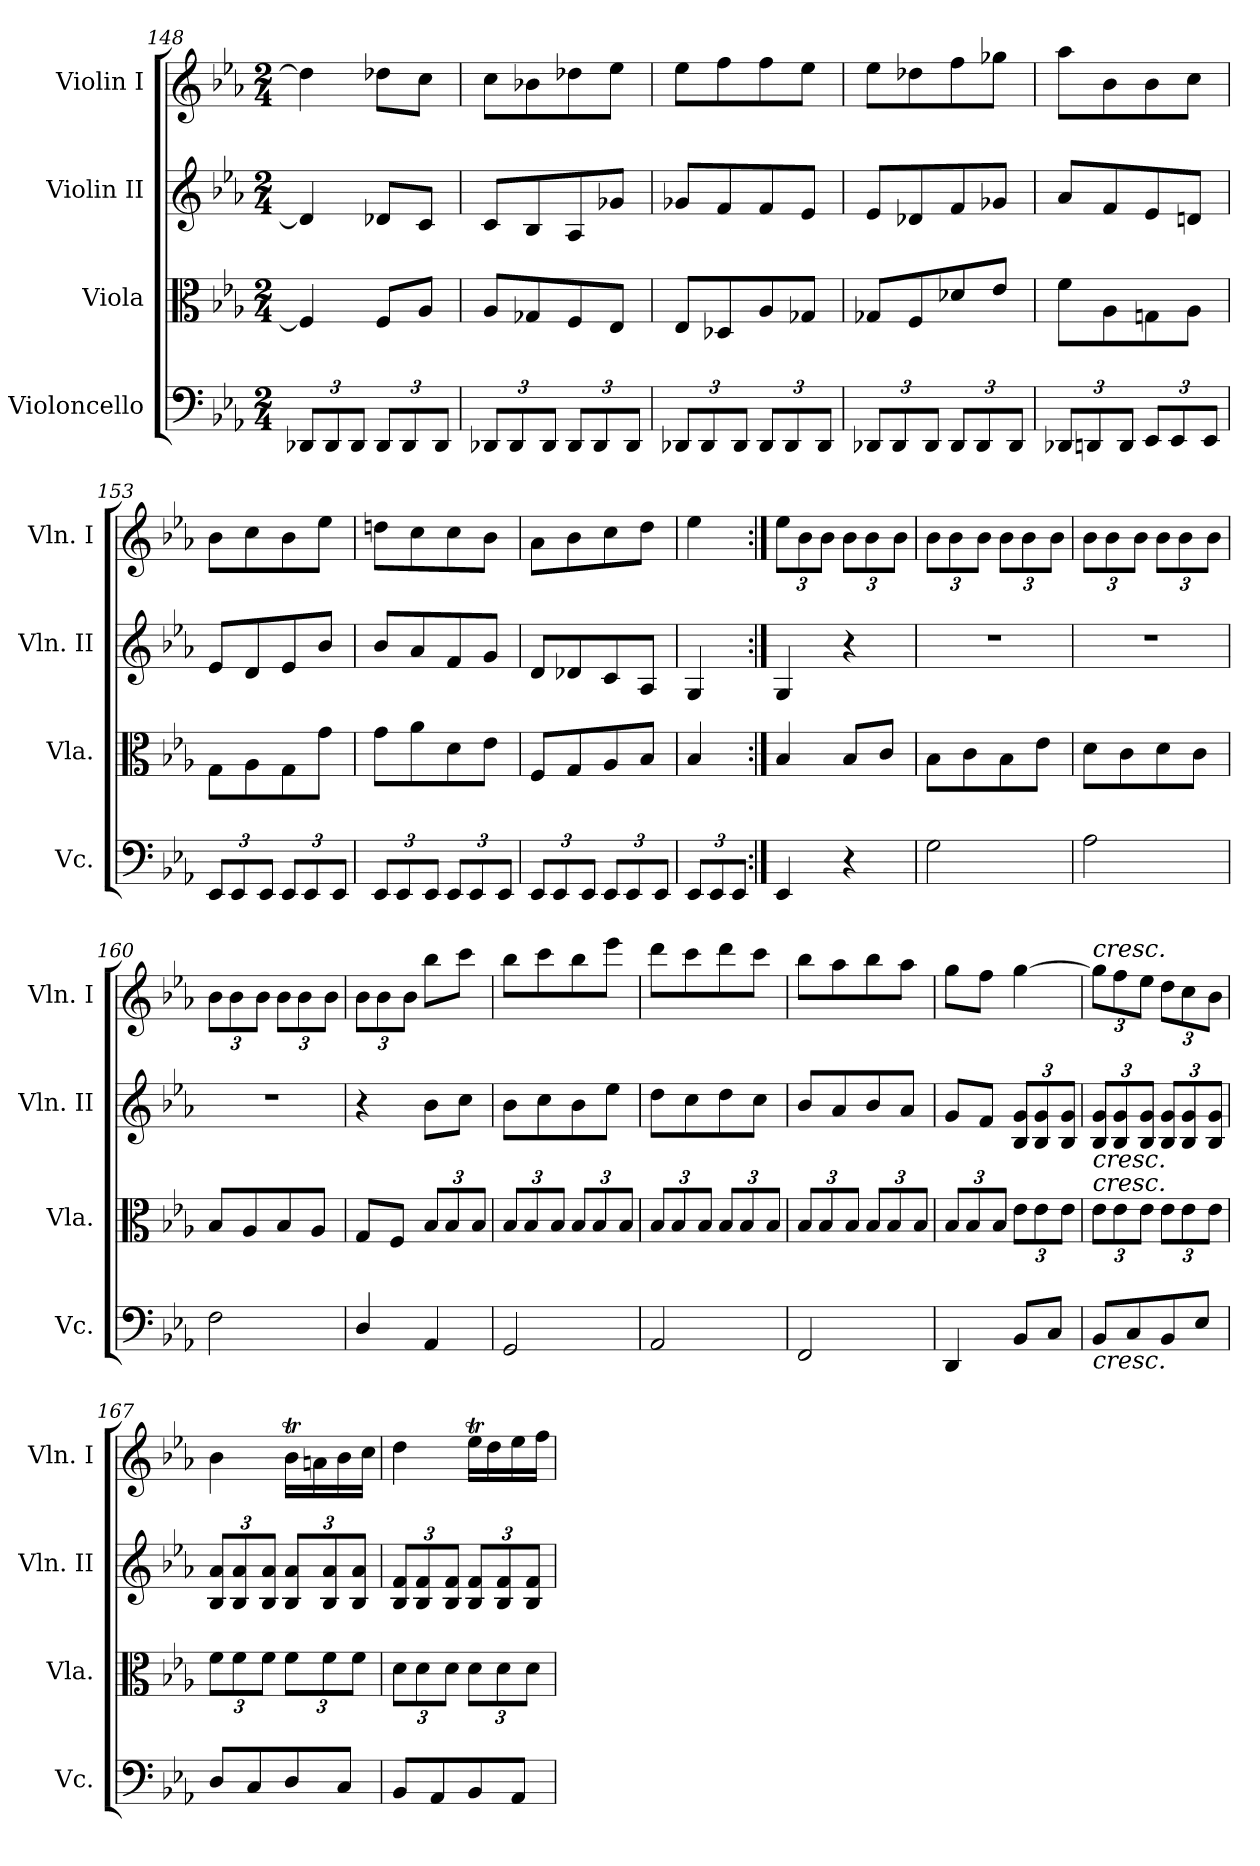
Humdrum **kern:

**kern	**kern	**kern	**kern
*part4	*part3	*part2	*part1
*staff4	*staff3	*staff2	*staff1
*I"Violoncello	*I"Viola	*I"Violin II	*I"Violin I
*I'Vc.	*I'Vla.	*I'Vln. II	*I'Vln. I
*clefF4	*clefC3	*clefG2	*clefG2
*k[b-e-a-]	*k[b-e-a-]	*k[b-e-a-]	*k[b-e-a-]
*M2/4	*M2/4	*M2/4	*M2/4
*Xbrackettup	*	*	*
=148	=148	=148	=148
12DD-X/L	4F/]	4d-/]	4dd-\]
12DD-/	.	.	.
12DD-/J	.	.	.
12DD-/L	8F/L	8d-X/L	8dd-X\L
12DD-/	.	.	.
.	8A-/J	8c/J	8cc\J
12DD-/J	.	.	.
=149	=149	=149	=149
12DD-X/L	8A-/L	8c/L	8cc\L
12DD-/	.	.	.
.	8G-X/	8B-/	8b-X\
12DD-/J	.	.	.
12DD-/L	8F/	8A-/	8dd-X\
12DD-/	.	.	.
.	8E-/J	8g-X/J	8ee-\J
12DD-/J	.	.	.
=150	=150	=150	=150
12DD-X/L	8E-/L	8g-X/L	8ee-\L
12DD-/	.	.	.
.	8D-X/	8f/	8ff\
12DD-/J	.	.	.
12DD-/L	8A-/	8f/	8ff\
12DD-/	.	.	.
.	8G-X/J	8e-/J	8ee-\J
12DD-/J	.	.	.
=151	=151	=151	=151
12DD-X/L	8G-X/L	8e-/L	8ee-\L
12DD-/	.	.	.
.	8F/	8d-X/	8dd-X\
12DD-/J	.	.	.
12DD-/L	8d-X/	8f/	8ff\
12DD-/	.	.	.
.	8e-/J	8g-X/J	8gg-X\J
12DD-/J	.	.	.
!!LO:LB:g=z
=152	=152	=152	=152
12DD-X/L	8f\L	8a-/L	8aa-\L
12DDn/	.	.	.
.	8A-\	8f/	8b-\
12DD/J	.	.	.
12EE-/L	8Gn\	8e-/	8b-\
12EE-/	.	.	.
.	8A-\J	8dn/J	8cc\J
12EE-/J	.	.	.
!!LO:LB:g=z
=153	=153	=153	=153
12EE-/L	8G\L	8e-/L	8b-\L
12EE-/	.	.	.
.	8A-\	8d/	8cc\
12EE-/J	.	.	.
12EE-/L	8G\	8e-/	8b-\
12EE-/	.	.	.
.	8g\J	8b-/J	8ee-\J
12EE-/J	.	.	.
=154	=154	=154	=154
12EE-/L	8g\L	8b-/L	8ddn\L
12EE-/	.	.	.
.	8a-\	8a-/	8cc\
12EE-/J	.	.	.
12EE-/L	8d\	8f/	8cc\
12EE-/	.	.	.
.	8e-\J	8g/J	8b-\J
12EE-/J	.	.	.
=155	=155	=155	=155
12EE-/L	8F/L	8d/L	8a-\L
12EE-/	.	.	.
.	8G/	8d-X/	8b-\
12EE-/J	.	.	.
12EE-/L	8A-/	8c/	8cc\
12EE-/	.	.	.
.	8B-/J	8A-/J	8dd\J
12EE-/J	.	.	.
=156	=156	=156	=156
12EE-/L	4B-/	4G/	4ee-\
12EE-/	.	.	.
12EE-/J	.	.	.
=157:|!	=157:|!	=157:|!	=157:|!
*	*	*	*Xbrackettup
4EE-/	4B-/	4G/	12ee-\L
.	.	.	12b-\
.	.	.	12b-\J
4r	8B-/L	4r	12b-\L
.	.	.	12b-\
.	8c/J	.	.
.	.	.	12b-\J
=158	=158	=158	=158
2G\	8B-\L	2r	12b-\L
.	.	.	12b-\
.	8c\	.	.
.	.	.	12b-\J
.	8B-\	.	12b-\L
.	.	.	12b-\
.	8e-\J	.	.
.	.	.	12b-\J
!!LO:LB:g=z
=159	=159	=159	=159
2A-\	8d\L	2r	12b-\L
.	.	.	12b-\
.	8c\	.	.
.	.	.	12b-\J
.	8d\	.	12b-\L
.	.	.	12b-\
.	8c\J	.	.
.	.	.	12b-\J
=160	=160	=160	=160
2F\	8B-/L	2r	12b-\L
.	.	.	12b-\
.	8A-/	.	.
.	.	.	12b-\J
.	8B-/	.	12b-\L
.	.	.	12b-\
.	8A-/J	.	.
.	.	.	12b-\J
!!LO:PB:g=z
=161	=161	=161	=161
4D/	8G/L	4r	12b-\L
.	.	.	12b-\
.	8F/J	.	.
.	.	.	12b-\J
*	*Xbrackettup	*	*
4AA-/	12B-/L	8b-\L	8bb-\L
.	12B-/	.	.
.	.	8cc\J	8ccc\J
.	12B-/J	.	.
=162	=162	=162	=162
2GG/	12B-/L	8b-\L	8bb-\L
.	12B-/	.	.
.	.	8cc\	8ccc\
.	12B-/J	.	.
.	12B-/L	8b-\	8bb-\
.	12B-/	.	.
.	.	8ee-\J	8eee-\J
.	12B-/J	.	.
=163	=163	=163	=163
2AA-/	12B-/L	8dd\L	8ddd\L
.	12B-/	.	.
.	.	8cc\	8ccc\
.	12B-/J	.	.
.	12B-/L	8dd\	8ddd\
.	12B-/	.	.
.	.	8cc\J	8ccc\J
.	12B-/J	.	.
=164	=164	=164	=164
2FF/	12B-/L	8b-/L	8bb-\L
.	12B-/	.	.
.	.	8a-/	8aa-\
.	12B-/J	.	.
.	12B-/L	8b-/	8bb-\
.	12B-/	.	.
.	.	8a-/J	8aa-\J
.	12B-/J	.	.
=165	=165	=165	=165
4DD/	12B-/L	8g/L	8gg\L
.	12B-/	.	.
.	.	8f/J	8ff\J
.	12B-/J	.	.
*	*	*Xbrackettup	*
8BB-/L	12e-\L	12B-/ 12g/L	[4gg\
.	12e-\	12B-/ 12g/	.
8C/J	.	.	.
.	12e-\J	12B-/ 12g/J	.
=166	=166	=166	=166
!	!	!	!LO:TX:a:i:t=cresc.
!	!LO:TX:a:i:t=cresc.	!	!
!	!LO:TX:a:i:t=cresc.	!	!
!LO:TX:b:i:t=cresc.	!	!	!
8BB-/L	12e-\L	12B-/ 12g/L	12gg\L]
.	12e-\	12B-/ 12g/	12ff\
8C/	.	.	.
.	12e-\J	12B-/ 12g/J	12ee-\J
8BB-/	12e-\L	12B-/ 12g/L	12dd\L
.	12e-\	12B-/ 12g/	12cc\
8E-/J	.	.	.
.	12e-\J	12B-/ 12g/J	12b-\J
!!LO:LB:g=z
=167	=167	=167	=167
8D/L	12f\L	12B-/ 12a-/L	4b-\
.	12f\	12B-/ 12a-/	.
8C/	.	.	.
.	12f\J	12B-/ 12a-/J	.
8D/	12f\L	12B-/ 12a-/L	16b-T\LL
.	.	.	16an\
.	12f\	12B-/ 12a-/	.
8C/J	.	.	16b-\
.	12f\J	12B-/ 12a-/J	.
.	.	.	16cc\JJ
!!LO:LB:g=z
=168	=168	=168	=168
8BB-/L	12d\L	12B-/ 12f/L	4dd\
.	12d\	12B-/ 12f/	.
8AA-/	.	.	.
.	12d\J	12B-/ 12f/J	.
8BB-/	12d\L	12B-/ 12f/L	16ee-T\LL
.	.	.	16dd\
.	12d\	12B-/ 12f/	.
8AA-/J	.	.	16ee-\
.	12d\J	12B-/ 12f/J	.
.	.	.	16ff\JJ
=	=	=	=
*-	*-	*-	*-
